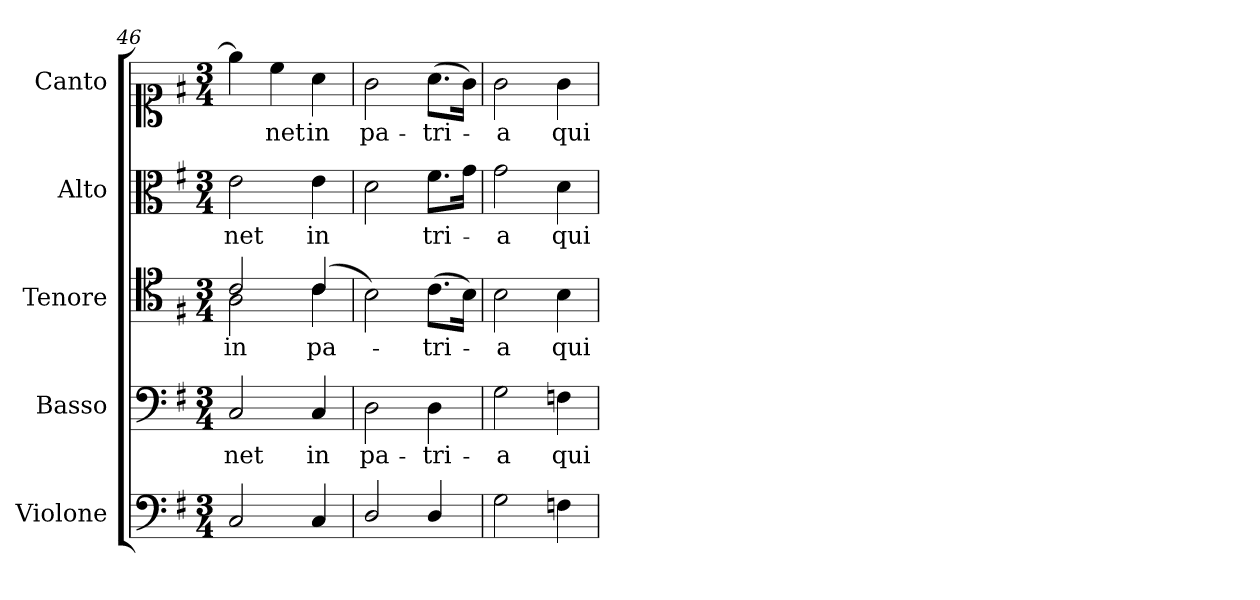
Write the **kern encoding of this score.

**kern	**kern	**text	**kern	**text	**kern	**text	**kern	**text
*part5	*part4	*part4	*part3	*part3	*part2	*part2	*part1	*part1
*staff5	*staff4	*staff4	*staff3	*staff3	*staff2	*staff2	*staff1	*staff1
*I"Violone	*I"Basso	*	*I"Tenore	*	*I"Alto	*	*I"Canto	*
*I'Vlne	*I'B	*	*I'T	*	*I'A	*	*I'C	*
*clefF4	*clefF4	*	*clefC4	*	*clefC3	*	*clefC1	*
*k[f#]	*k[f#]	*	*k[f#]	*	*k[f#]	*	*k[f#]	*
*G:	*G:	*	*G:	*	*G:	*	*G:	*
*M3/4	*M3/4	*	*M3/4	*	*M3/4	*	*M3/4	*
=46	=46	=46	=46	=46	=46	=46	=46	=46
*	*	*	*^	*	*	*	*	*
2C/	2C/	-net	2c/	2A\	in	2e\	-net	4ee\]	.
.	.	.	.	.	.	.	.	4cc\	-net
4C/	4C/	in	(>4c/	4c\	pa-	4e\	in	4a\	in
*	*	*	*v	*v	*	*	*	*	*
=47	=47	=47	=47	=47	=47	=47	=47	=47
2D/	2D\	pa-	2B\)	.	2d\	.	2g\	pa-
4D/	4D\	-tri-	(>8.c\L	-tri-	8.f#\L	-tri-	(>8.a\L	-tri-
.	.	.	16B\Jk)	.	16g\Jk	.	16g\Jk)	.
=48	=48	=48	=48	=48	=48	=48	=48	=48
2G\	2G\	-a	2B\	-a	2g\	-a	2g\	-a
4Fn\	4Fn\	qui	4B\	qui	4d\	qui	4g\	qui
=	=	=	=	=	=	=	=	=
*-	*-	*-	*-	*-	*-	*-	*-	*-
